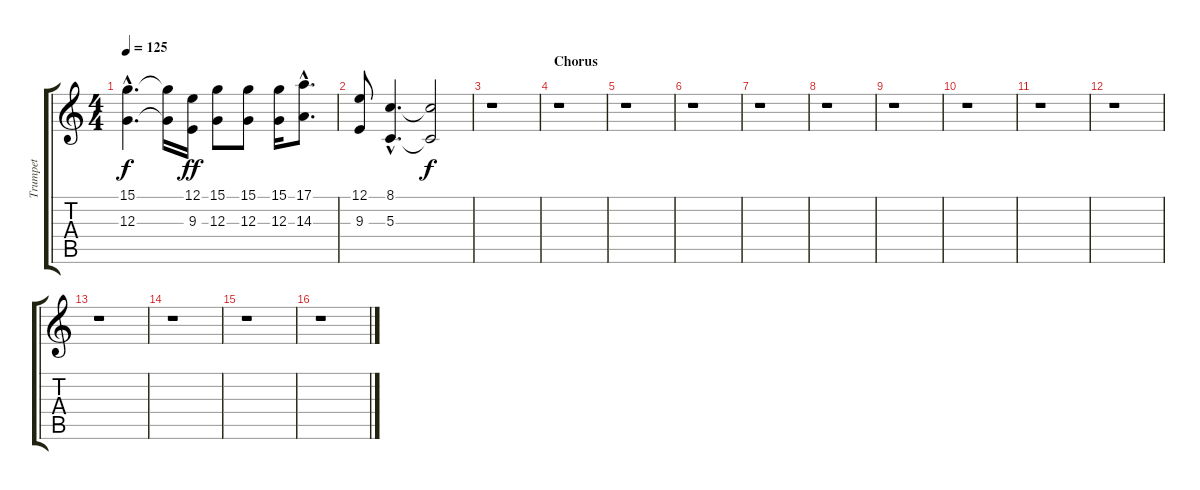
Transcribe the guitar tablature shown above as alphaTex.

\track ("Trumpet" "Trumpet") {instrument trumpet}
\staff {score tabs}
\tuning (E4 B3 G3 D3 A2 E2) {hide}
\ts (4 4)
\tempo 125
\clef g2
\ks c
(15.1{hac t} 12.3{hac t}).4{d dy f} (15.1{t} 12.3{t}).16 (12.1 9.3).16{dy ff} (15.1 12.3).8 (15.1 12.3).8 (15.1 12.3).16 (17.1{hac} 14.3{hac}).8{d} |
(12.1 9.3).8 (8.1{hac} 5.3{hac}).4{d} (8.1{t} 5.3{t}).2{dy f} |
r.1 |
\section ("" "Chorus")
r.1 |
r.1 |
r.1 |
r.1 |
r.1 |
r.1 |
r.1 |
r.1 |
r.1 |
r.1 |
r.1 |
r.1 |
r.1
